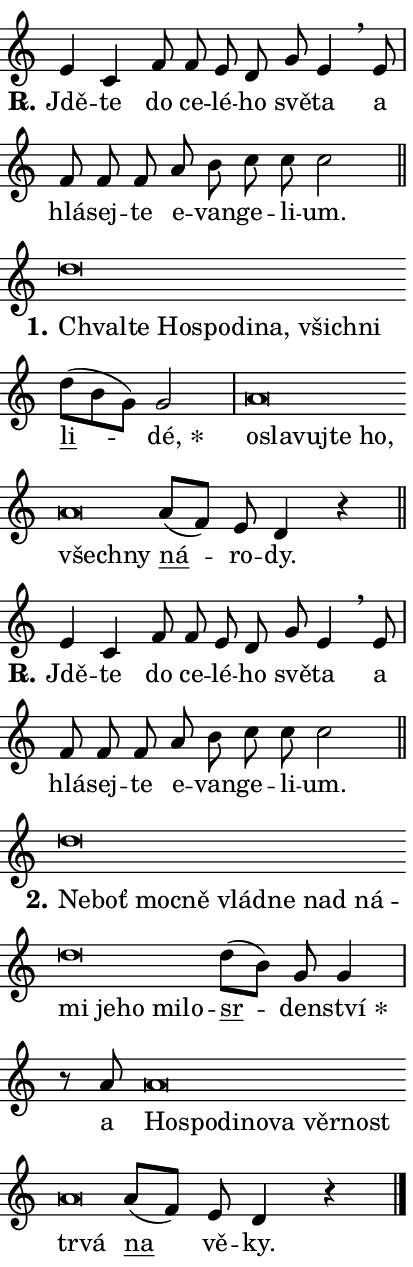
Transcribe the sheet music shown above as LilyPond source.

\version "2.24.0"
\header { tagline = "" }
\paper {
  indent = 0\cm
  top-margin = 0\cm
  right-margin = 0.13\cm % to fit lyric hyphens
  bottom-margin = 0\cm
  left-margin = 0\cm
  paper-width = 7\cm
  page-breaking = #ly:one-page-breaking
  system-system-spacing.basic-distance = #11
  score-system-spacing.basic-distance = #11
  ragged-last = ##f
}


%% Author: Thomas Morley
%% https://lists.gnu.org/archive/html/lilypond-user/2020-05/msg00002.html
#(define (line-position grob)
"Returns position of @var[grob} in current system:
   @code{'start}, if at first time-step
   @code{'end}, if at last time-step
   @code{'middle} otherwise
"
  (let* ((col (ly:item-get-column grob))
         (ln (ly:grob-object col 'left-neighbor))
         (rn (ly:grob-object col 'right-neighbor))
         (col-to-check-left (if (ly:grob? ln) ln col))
         (col-to-check-right (if (ly:grob? rn) rn col))
         (break-dir-left
           (and
             (ly:grob-property col-to-check-left 'non-musical #f)
             (ly:item-break-dir col-to-check-left)))
         (break-dir-right
           (and
             (ly:grob-property col-to-check-right 'non-musical #f)
             (ly:item-break-dir col-to-check-right))))
        (cond ((eqv? 1 break-dir-left) 'start)
              ((eqv? -1 break-dir-right) 'end)
              (else 'middle))))

#(define (tranparent-at-line-position vctor)
  (lambda (grob)
  "Relying on @code{line-position} select the relevant enry from @var{vctor}.
Used to determine transparency,"
    (case (line-position grob)
      ((end) (not (vector-ref vctor 0)))
      ((middle) (not (vector-ref vctor 1)))
      ((start) (not (vector-ref vctor 2))))))

noteHeadBreakVisibility =
#(define-music-function (break-visibility)(vector?)
"Makes @code{NoteHead}s transparent relying on @var{break-visibility}"
#{
  \override NoteHead.transparent =
    #(tranparent-at-line-position break-visibility)
#})

#(define delete-ledgers-for-transparent-note-heads
  (lambda (grob)
    "Reads whether a @code{NoteHead} is transparent.
If so this @code{NoteHead} is removed from @code{'note-heads} from
@var{grob}, which is supposed to be @code{LedgerLineSpanner}.
As a result ledgers are not printed for this @code{NoteHead}"
    (let* ((nhds-array (ly:grob-object grob 'note-heads))
           (nhds-list
             (if (ly:grob-array? nhds-array)
                 (ly:grob-array->list nhds-array)
                 '()))
           ;; Relies on the transparent-property being done before
           ;; Staff.LedgerLineSpanner.after-line-breaking is executed.
           ;; This is fragile ...
           (to-keep
             (remove
               (lambda (nhd)
                 (ly:grob-property nhd 'transparent #f))
               nhds-list)))
      ;; TODO find a better method to iterate over grob-arrays, similiar
      ;; to filter/remove etc for lists
      ;; For now rebuilt from scratch
      (set! (ly:grob-object grob 'note-heads)  '())
      (for-each
        (lambda (nhd)
          (ly:pointer-group-interface::add-grob grob 'note-heads nhd))
        to-keep))))

squashNotes = {
  \override NoteHead.X-extent = #'(-0.2 . 0.2)
  \override NoteHead.Y-extent = #'(-0.75 . 0)
  \override NoteHead.stencil =
    #(lambda (grob)
       (let ((pos (ly:grob-property grob 'staff-position)))
         (begin
           (if (< pos -7) (display "ERROR: Lower brevis then expected\n") (display "OK: Expected brevis position\n"))
           (if (<= pos -6) ly:text-interface::print ly:note-head::print))))
}
unSquashNotes = {
  \revert NoteHead.X-extent
  \revert NoteHead.Y-extent
  \revert NoteHead.stencil
}

hideNotes = \noteHeadBreakVisibility #begin-of-line-visible
unHideNotes = \noteHeadBreakVisibility #all-visible

% work-around for resetting accidentals
% https://lilypond.org/doc/v2.23/Documentation/notation/displaying-rhythms#unmetered-music
cadenzaMeasure = {
  \cadenzaOff
  \partial 1024 s1024
  \cadenzaOn
}

#(define-markup-command (accent layout props text) (markup?)
  "Underline accented syllable"
  (interpret-markup layout props
    #{\markup \override #'(offset . 4.3) \underline { #text }#}))

responsum = \markup \concat {
  "R" \hspace #-1.05 \path #0.1 #'((moveto 0 0.07) (lineto 0.9 0.8)) \hspace #0.05 "."
}

spaceSize = #0.6828661417322834 % exact space size for TeX Gyre Schola

\layout {
  \context {
    \Staff
    \remove "Time_signature_engraver"
    \override LedgerLineSpanner.after-line-breaking = #delete-ledgers-for-transparent-note-heads
  }
  \context {
    \Lyrics {
      \override LyricSpace.minimum-distance = \spaceSize
      \override LyricText.font-name = #"TeX Gyre Schola"
      \override LyricText.font-size = 1
      \override StanzaNumber.font-name = #"TeX Gyre Schola Bold"
      \override StanzaNumber.font-size = 1
    }
  }
  \context {
    \Score 
    \override NoteHead.text =
      #(lambda (grob) 
        (let ((pos (ly:grob-property grob 'staff-position)))
          #{\markup {
            \combine
              \halign #-0.55 \raise #(if (= pos -6) 0 0.5) \override #'(thickness . 2) \draw-line #'(3.2 . 0)
              \musicglyph "noteheads.sM1"
          }#}))
  }
}

% magnetic-lyrics.ily
%
%   written by
%     Jean Abou Samra <jean@abou-samra.fr>
%     Werner Lemberg <wl@gnu.org>
%
%   adapted by
%     Jiri Hon <jiri.hon@gmail.com>
%
% Version 2022-Apr-15

% https://www.mail-archive.com/lilypond-user@gnu.org/msg149350.html

#(define (Left_hyphen_pointer_engraver context)
   "Collect syllable-hyphen-syllable occurrences in lyrics and store
them in properties.  This engraver only looks to the left.  For
example, if the lyrics input is @code{foo -- bar}, it does the
following.

@itemize @bullet
@item
Set the @code{text} property of the @code{LyricHyphen} grob between
@q{foo} and @q{bar} to @code{foo}.

@item
Set the @code{left-hyphen} property of the @code{LyricText} grob with
text @q{foo} to the @code{LyricHyphen} grob between @q{foo} and
@q{bar}.
@end itemize

Use this auxiliary engraver in combination with the
@code{lyric-@/text::@/apply-@/magnetic-@/offset!} hook."
   (let ((hyphen #f)
         (text #f))
     (make-engraver
      (acknowledgers
       ((lyric-syllable-interface engraver grob source-engraver)
        (set! text grob)))
      (end-acknowledgers
       ((lyric-hyphen-interface engraver grob source-engraver)
        ;(when (not (grob::has-interface grob 'lyric-space-interface))
          (set! hyphen grob)));)
      ((stop-translation-timestep engraver)
       (when (and text hyphen)
         (ly:grob-set-object! text 'left-hyphen hyphen))
       (set! text #f)
       (set! hyphen #f)))))

#(define (lyric-text::apply-magnetic-offset! grob)
   "If the space between two syllables is less than the value in
property @code{LyricText@/.details@/.squash-threshold}, move the right
syllable to the left so that it gets concatenated with the left
syllable.

Use this function as a hook for
@code{LyricText@/.after-@/line-@/breaking} if the
@code{Left_@/hyphen_@/pointer_@/engraver} is active."
   (let ((hyphen (ly:grob-object grob 'left-hyphen #f)))
     (when hyphen
       (let ((left-text (ly:spanner-bound hyphen LEFT)))
         (when (grob::has-interface left-text 'lyric-syllable-interface)
           (let* ((common (ly:grob-common-refpoint grob left-text X))
                  (this-x-ext (ly:grob-extent grob common X))
                  (left-x-ext
                   (begin
                     ;; Trigger magnetism for left-text.
                     (ly:grob-property left-text 'after-line-breaking)
                     (ly:grob-extent left-text common X)))
                  ;; `delta` is the gap width between two syllables.
                  (delta (- (interval-start this-x-ext)
                            (interval-end left-x-ext)))
                  (details (ly:grob-property grob 'details))
                  (threshold (assoc-get 'squash-threshold details 0.2)))
             (when (< delta threshold)
               (let* (;; We have to manipulate the input text so that
                      ;; ligatures crossing syllable boundaries are not
                      ;; disabled.  For languages based on the Latin
                      ;; script this is essentially a beautification.
                      ;; However, for non-Western scripts it can be a
                      ;; necessity.
                      (lt (ly:grob-property left-text 'text))
                      (rt (ly:grob-property grob 'text))
                      (is-space (grob::has-interface hyphen 'lyric-space-interface))
                      (space (if is-space " " ""))
                      (extra-delta (if is-space spaceSize 0))
                      ;; Append new syllable.
                      (ltrt-space (if (and (string? lt) (string? rt))
                                (string-append lt space rt)
                                (make-concat-markup (list lt space rt))))
                      ;; Right-align `ltrt` to the right side.
                      (ltrt-space-markup (grob-interpret-markup
                               grob
                               (make-translate-markup
                                (cons (interval-length this-x-ext) 0)
                                (make-right-align-markup ltrt-space)))))
                 (begin
                   ;; Don't print `left-text`.
                   (ly:grob-set-property! left-text 'stencil #f)
                   ;; Set text and stencil (which holds all collected
                   ;; syllables so far) and shift it to the left.
                   (ly:grob-set-property! grob 'text ltrt-space)
                   (ly:grob-set-property! grob 'stencil ltrt-space-markup)
                   (ly:grob-translate-axis! grob (- (- delta extra-delta)) X))))))))))


#(define (lyric-hyphen::displace-bounds-first grob)
   ;; Make very sure this callback isn't triggered too early.
   (let ((left (ly:spanner-bound grob LEFT))
         (right (ly:spanner-bound grob RIGHT)))
     (ly:grob-property left 'after-line-breaking)
     (ly:grob-property right 'after-line-breaking)
     (ly:lyric-hyphen::print grob)))

squashThreshold = #0.4

\layout {
  \context {
    \Lyrics
    \consists #Left_hyphen_pointer_engraver
    \override LyricText.after-line-breaking =
      #lyric-text::apply-magnetic-offset!
    \override LyricHyphen.stencil = #lyric-hyphen::displace-bounds-first
    \override LyricText.details.squash-threshold = \squashThreshold
    \override LyricHyphen.minimum-distance = 0
    \override LyricHyphen.minimum-length = \squashThreshold
  }
}

squashText = \override LyricText.details.squash-threshold = 9999
unSquashText = \override LyricText.details.squash-threshold = \squashThreshold

leftText = \override LyricText.self-alignment-X = #LEFT
unLeftText = \revert LyricText.self-alignment-X

starOffset = #(lambda (grob) 
                (let ((x_offset (ly:self-alignment-interface::aligned-on-x-parent grob)))
                  (if (= x_offset 0) 0 (+ x_offset 1.2))))

star = #(define-music-function (syllable)(string?)
"Append star separator at the end of a syllable"
#{
  \once \override LyricText.X-offset = #starOffset
  \lyricmode { \markup {
    #syllable
    \override #'((font-name . "TeX Gyre Schola Bold")) \hspace #0.2 \lower #0.65 \larger "*"
  } }
#})

starAccent = #(define-music-function (syllable)(string?)
"Append star separator at the end of a syllable and make accent"
#{
  \once \override LyricText.X-offset = #starOffset
  \lyricmode { \markup {
    \accent #syllable
    \override #'((font-name . "TeX Gyre Schola Bold")) \hspace #0.2 \lower #0.65 \larger "*"
  } }
#})

breath = #(define-music-function (syllable)(string?)
"Append breathing indicator at the end of a syllable"
#{
  \lyricmode { \markup { #syllable "+" } }
#})

optionalBreath = #(define-music-function (syllable)(string?)
"Append optional breathing indicator at the end of a syllable"
#{
  \lyricmode { \markup { #syllable "(+)" } }
#})


\score {
    <<
        \new Voice = "melody" { \cadenzaOn \key c \major \relative { e'4 c f8 f e d \bar "" g e4 \breathe e8 \cadenzaMeasure \bar "|" f f f a b c c c2 \cadenzaMeasure \bar "||" \break } }
        \new Lyrics \lyricsto "melody" { \lyricmode { \set stanza = \responsum
Jdě -- te do ce -- lé -- ho svě -- ta a hlá -- sej -- te e -- van -- ge -- li -- um. } }
    >>
    \layout {}
}

\score {
    <<
        \new Voice = "melody" { \cadenzaOn \key c \major \relative { \squashNotes d''\breve*1/16 \hideNotes \breve*1/16 \bar "" \breve*1/16 \bar "" \breve*1/16 \bar "" \breve*1/16 \bar "" \breve*1/16 \bar "" \breve*1/16 \breve*1/16 \bar "" \unHideNotes \unSquashNotes \bar "" d8[( b g)] g2 \cadenzaMeasure \bar "|" \squashNotes a\breve*1/16 \hideNotes \breve*1/16 \bar "" \breve*1/16 \bar "" \breve*1/16 \bar "" \breve*1/16 \bar "" \breve*1/16 \breve*1/16 \bar "" \unHideNotes \unSquashNotes \bar "" a8[( f)] e d4 r \cadenzaMeasure \bar "||" \break } }
        \new Lyrics \lyricsto "melody" { \lyricmode { \set stanza = "1."
\leftText Chval -- \squashText te Ho -- spo -- di -- na, všich -- ni \unLeftText \unSquashText \markup \accent li -- \star dé, \leftText o -- \squashText sla -- vuj -- te ho, všech -- ny \unLeftText \unSquashText \markup \accent ná -- ro -- dy. } }
    >>
    \layout {}
}

\score {
    <<
        \new Voice = "melody" { \cadenzaOn \key c \major \relative { e'4 c f8 f e d \bar "" g e4 \breathe e8 \cadenzaMeasure \bar "|" f f f a b c c c2 \cadenzaMeasure \bar "||" \break } }
        \new Lyrics \lyricsto "melody" { \lyricmode { \set stanza = \responsum
Jdě -- te do ce -- lé -- ho svě -- ta a hlá -- sej -- te e -- van -- ge -- li -- um. } }
    >>
    \layout {}
}

\score {
    <<
        \new Voice = "melody" { \cadenzaOn \key c \major \relative { \squashNotes d''\breve*1/16 \hideNotes \breve*1/16 \bar "" \breve*1/16 \bar "" \breve*1/16 \bar "" \breve*1/16 \bar "" \breve*1/16 \bar "" \breve*1/16 \bar "" \breve*1/16 \bar "" \breve*1/16 \bar "" \breve*1/16 \bar "" \breve*1/16 \bar "" \breve*1/16 \breve*1/16 \bar "" \unHideNotes \unSquashNotes \bar "" d8[( b)] g g4 \cadenzaMeasure \bar "|" r8 a8 \squashNotes a\breve*1/16 \hideNotes \breve*1/16 \bar "" \breve*1/16 \bar "" \breve*1/16 \bar "" \breve*1/16 \bar "" \breve*1/16 \bar "" \breve*1/16 \bar "" \breve*1/16 \breve*1/16 \bar "" \unHideNotes \unSquashNotes \bar "" a8[( f)] e d4 r \cadenzaMeasure \bar "||" \break } \bar "|." }
        \new Lyrics \lyricsto "melody" { \lyricmode { \set stanza = "2."
\leftText Ne -- \squashText boť moc -- ně vlád -- ne nad ná -- mi je -- ho mi -- lo -- \unLeftText \unSquashText \markup \accent sr -- den -- \star ství a \leftText Ho -- \squashText spo -- di -- no -- va věr -- nost tr -- vá \unLeftText \unSquashText \markup \accent na vě -- ky. } }
    >>
    \layout {}
}
